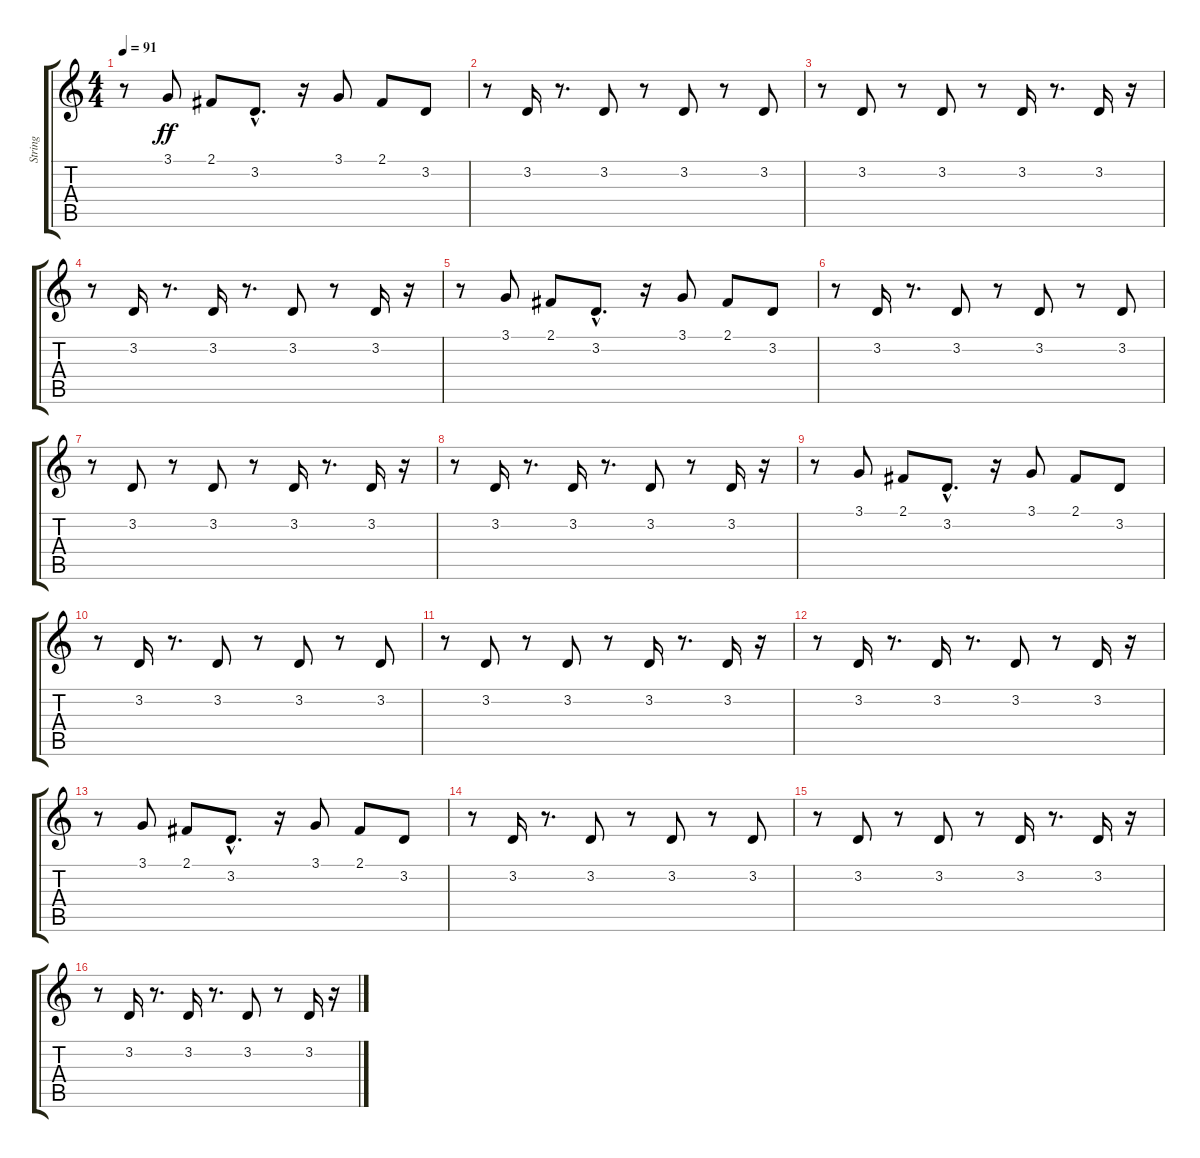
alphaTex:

\track ("String" "String") {instrument stringensemble1}
\staff {score tabs}
\tuning (E4 B3 G3 D3 A2 E2) {hide}
\ts (4 4)
\tempo 91
\clef g2
\ks c
r.8{dy ff} 3.1.8 2.1.8 3.2{hac}.8{d} r.16 3.1.8 2.1.8 3.2.8 |
r.8 3.2.16 r.8{d} 3.2.8 r.8 3.2.8 r.8 3.2.8 |
r.8 3.2.8 r.8 3.2.8 r.8 3.2.16 r.8{d} 3.2.16 r.16 |
r.8 3.2.16 r.8{d} 3.2.16 r.8{d} 3.2.8 r.8 3.2.16 r.16 |
r.8 3.1.8 2.1.8 3.2{hac}.8{d} r.16 3.1.8 2.1.8 3.2.8 |
r.8 3.2.16 r.8{d} 3.2.8 r.8 3.2.8 r.8 3.2.8 |
r.8 3.2.8 r.8 3.2.8 r.8 3.2.16 r.8{d} 3.2.16 r.16 |
r.8 3.2.16 r.8{d} 3.2.16 r.8{d} 3.2.8 r.8 3.2.16 r.16 |
r.8 3.1.8 2.1.8 3.2{hac}.8{d} r.16 3.1.8 2.1.8 3.2.8 |
r.8 3.2.16 r.8{d} 3.2.8 r.8 3.2.8 r.8 3.2.8 |
r.8 3.2.8 r.8 3.2.8 r.8 3.2.16 r.8{d} 3.2.16 r.16 |
r.8 3.2.16 r.8{d} 3.2.16 r.8{d} 3.2.8 r.8 3.2.16 r.16 |
r.8 3.1.8 2.1.8 3.2{hac}.8{d} r.16 3.1.8 2.1.8 3.2.8 |
r.8 3.2.16 r.8{d} 3.2.8 r.8 3.2.8 r.8 3.2.8 |
r.8 3.2.8 r.8 3.2.8 r.8 3.2.16 r.8{d} 3.2.16 r.16 |
r.8 3.2.16 r.8{d} 3.2.16 r.8{d} 3.2.8 r.8 3.2.16 r.16
